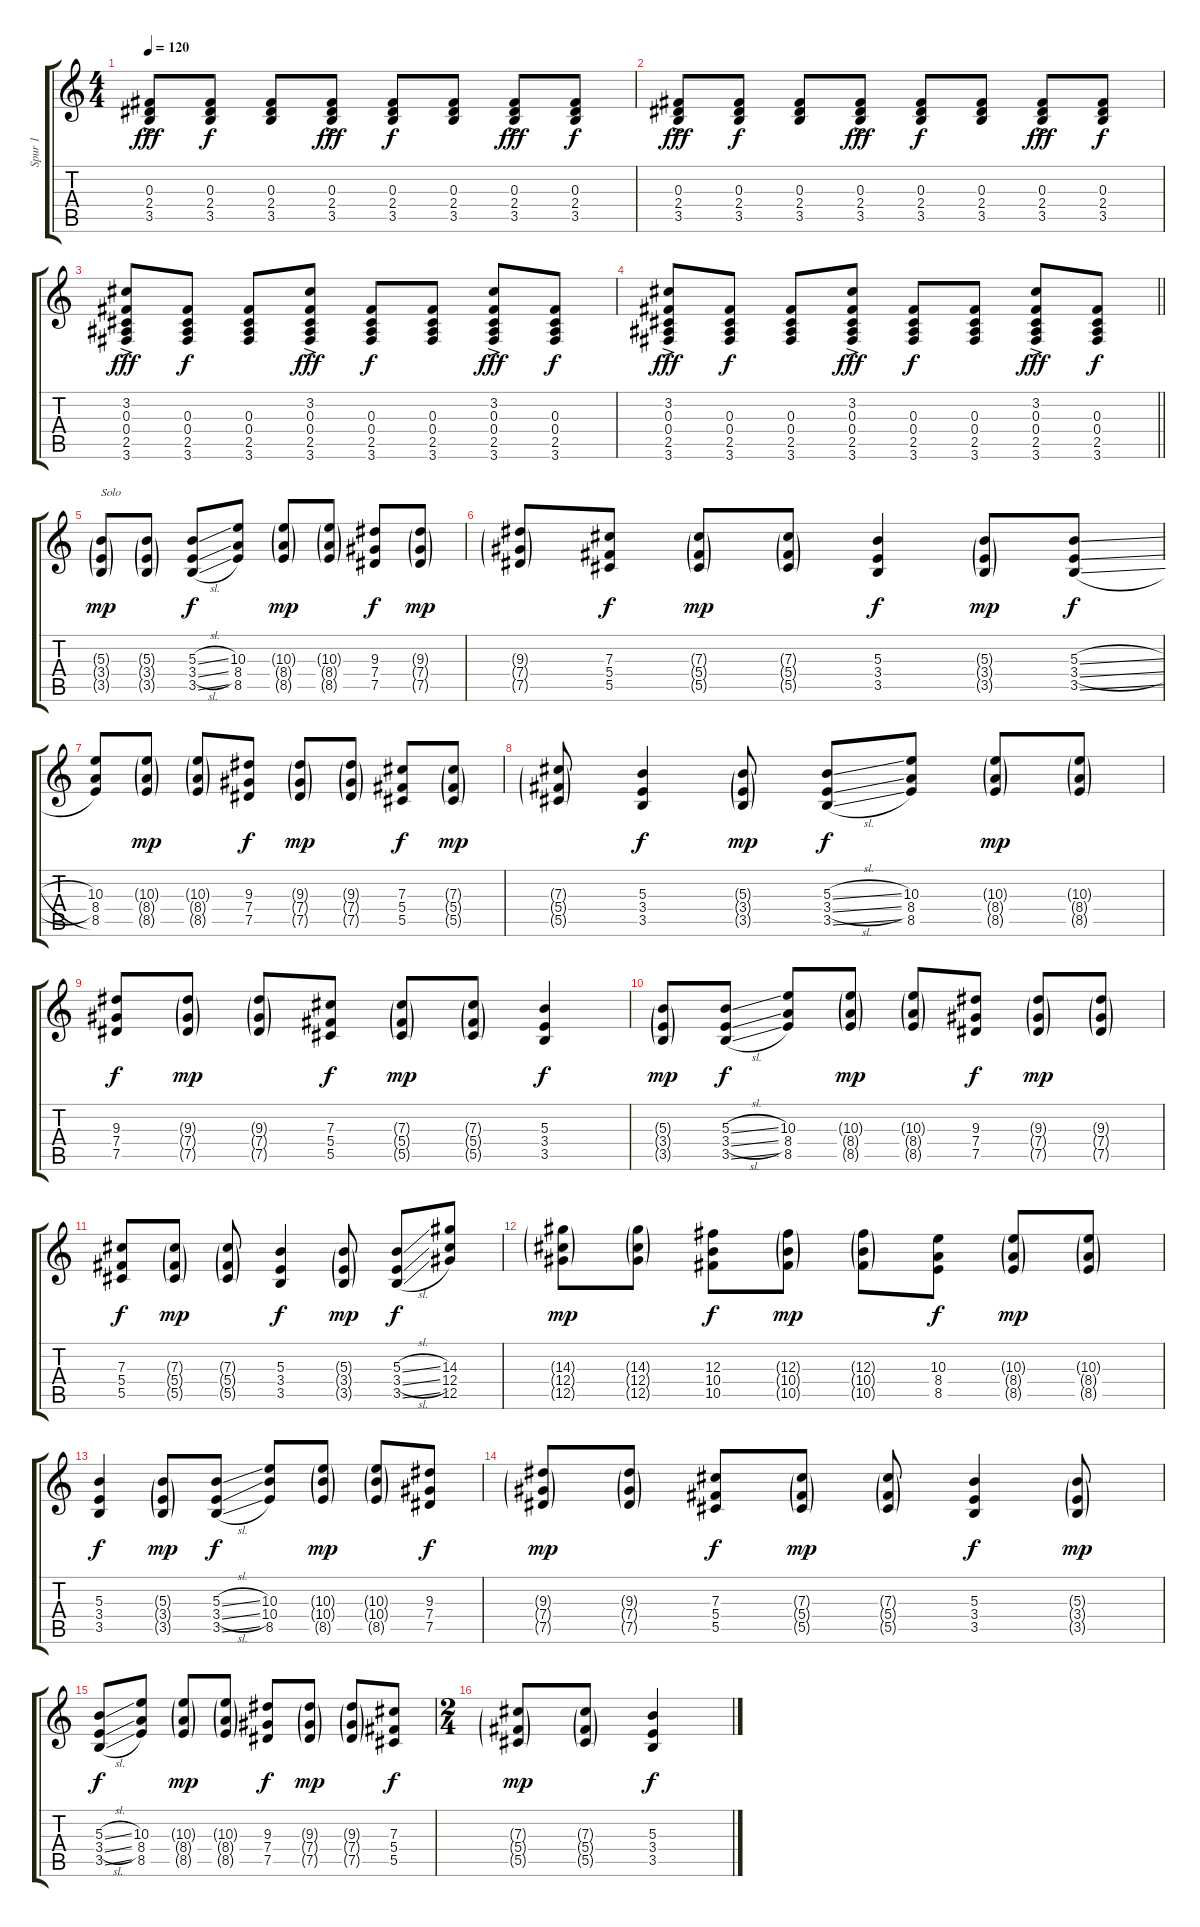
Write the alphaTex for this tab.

\track ("Spur 1" "Spur 1") {instrument acousticguitarsteel}
\staff {score tabs}
\tuning (Eb4 Bb3 Gb3 Db3 Ab2 Eb2) {hide}
\ts (4 4)
\tempo 120
\clef g2
\ks c
(0.3{ac} 2.4{ac} 3.5{ac}).8{dy fff} (0.3 2.4 3.5).8{dy f} (0.3 2.4 3.5).8 (0.3{ac} 2.4{ac} 3.5{ac}).8{dy fff} (0.3 2.4 3.5).8{dy f} (0.3 2.4 3.5).8 (0.3{ac} 2.4{ac} 3.5{ac}).8{dy fff} (0.3 2.4 3.5).8{dy f} |
(0.3{ac} 2.4{ac} 3.5{ac}).8{dy fff} (0.3 2.4 3.5).8{dy f} (0.3 2.4 3.5).8 (0.3{ac} 2.4{ac} 3.5{ac}).8{dy fff} (0.3 2.4 3.5).8{dy f} (0.3 2.4 3.5).8 (0.3{ac} 2.4{ac} 3.5{ac}).8{dy fff} (0.3 2.4 3.5).8{dy f} |
(3.2{ac} 0.3{ac} 0.4{ac} 2.5{ac} 3.6{ac}).8{dy fff} (0.3 0.4 2.5 3.6).8{dy f} (0.3 0.4 2.5 3.6).8 (3.2{ac} 0.3{ac} 0.4{ac} 2.5{ac} 3.6{ac}).8{dy fff} (0.3 0.4 2.5 3.6).8{dy f} (0.3 0.4 2.5 3.6).8 (3.2{ac} 0.3{ac} 0.4{ac} 2.5{ac} 3.6{ac}).8{dy fff} (0.3 0.4 2.5 3.6).8{dy f} |
\barLineRight lightlight
(3.2{ac} 0.3{ac} 0.4{ac} 2.5{ac} 3.6{ac}).8{dy fff} (0.3 0.4 2.5 3.6).8{dy f} (0.3 0.4 2.5 3.6).8 (3.2{ac} 0.3{ac} 0.4{ac} 2.5{ac} 3.6{ac}).8{dy fff} (0.3 0.4 2.5 3.6).8{dy f} (0.3 0.4 2.5 3.6).8 (3.2{ac} 0.3{ac} 0.4{ac} 2.5{ac} 3.6{ac}).8{dy fff} (0.3 0.4 2.5 3.6).8{dy f} |
(5.3{g} 3.4{g} 3.5{g}).8{txt "Solo" dy mp volume 10} (5.3{g} 3.4{g} 3.5{g}).8 (5.3{sl} 3.4{sl} 3.5{sl}).8{dy f} (10.3 8.4 8.5).8 (10.3{g} 8.4{g} 8.5{g}).8{dy mp} (10.3{g} 8.4{g} 8.5{g}).8 (9.3 7.4 7.5).8{dy f} (9.3{g} 7.4{g} 7.5{g}).8{dy mp} |
(9.3{g} 7.4{g} 7.5{g}).8 (7.3 5.4 5.5).8{dy f} (7.3{g} 5.4{g} 5.5{g}).8{dy mp} (7.3{g} 5.4{g} 5.5{g}).8 (5.3 3.4 3.5).4{dy f} (5.3{g} 3.4{g} 3.5{g}).8{dy mp} (5.3{sl} 3.4{sl} 3.5{sl}).8{dy f} |
(10.3 8.4 8.5).8 (10.3{g} 8.4{g} 8.5{g}).8{dy mp} (10.3{g} 8.4{g} 8.5{g}).8 (9.3 7.4 7.5).8{dy f} (9.3{g} 7.4{g} 7.5{g}).8{dy mp} (9.3{g} 7.4{g} 7.5{g}).8 (7.3 5.4 5.5).8{dy f} (7.3{g} 5.4{g} 5.5{g}).8{dy mp} |
(7.3{g} 5.4{g} 5.5{g}).8 (5.3 3.4 3.5).4{dy f} (5.3{g} 3.4{g} 3.5{g}).8{dy mp} (5.3{sl} 3.4{sl} 3.5{sl}).8{dy f} (10.3 8.4 8.5).8 (10.3{g} 8.4{g} 8.5{g}).8{dy mp} (10.3{g} 8.4{g} 8.5{g}).8 |
(9.3 7.4 7.5).8{dy f} (9.3{g} 7.4{g} 7.5{g}).8{dy mp} (9.3{g} 7.4{g} 7.5{g}).8 (7.3 5.4 5.5).8{dy f} (7.3{g} 5.4{g} 5.5{g}).8{dy mp} (7.3{g} 5.4{g} 5.5{g}).8 (5.3 3.4 3.5).4{dy f} |
(5.3{g} 3.4{g} 3.5{g}).8{dy mp} (5.3{sl} 3.4{sl} 3.5{sl}).8{dy f} (10.3 8.4 8.5).8 (10.3{g} 8.4{g} 8.5{g}).8{dy mp} (10.3{g} 8.4{g} 8.5{g}).8 (9.3 7.4 7.5).8{dy f} (9.3{g} 7.4{g} 7.5{g}).8{dy mp} (9.3{g} 7.4{g} 7.5{g}).8 |
(7.3 5.4 5.5).8{dy f} (7.3{g} 5.4{g} 5.5{g}).8{dy mp} (7.3{g} 5.4{g} 5.5{g}).8 (5.3 3.4 3.5).4{dy f} (5.3{g} 3.4{g} 3.5{g}).8{dy mp} (5.3{sl} 3.4{sl} 3.5{sl}).8{dy f} (14.3 12.4 12.5).8 |
(14.3{g} 12.4{g} 12.5{g}).8{dy mp} (14.3{g} 12.4{g} 12.5{g}).8 (12.3 10.4 10.5).8{dy f} (12.3{g} 10.4{g} 10.5{g}).8{dy mp} (12.3{g} 10.4{g} 10.5{g}).8 (10.3 8.4 8.5).8{dy f} (10.3{g} 8.4{g} 8.5{g}).8{dy mp} (10.3{g} 8.4{g} 8.5{g}).8 |
(5.3 3.4 3.5).4{dy f} (5.3{g} 3.4{g} 3.5{g}).8{dy mp} (5.3{sl} 3.4{sl} 3.5{sl}).8{dy f} (10.3 10.4 8.5).8 (10.3{g} 10.4{g} 8.5{g}).8{dy mp} (10.3{g} 10.4{g} 8.5{g}).8 (9.3 7.4 7.5).8{dy f} |
(9.3{g} 7.4{g} 7.5{g}).8{dy mp} (9.3{g} 7.4{g} 7.5{g}).8 (7.3 5.4 5.5).8{dy f} (7.3{g} 5.4{g} 5.5{g}).8{dy mp} (7.3{g} 5.4{g} 5.5{g}).8 (5.3 3.4 3.5).4{dy f} (5.3{g} 3.4{g} 3.5{g}).8{dy mp} |
(5.3{sl} 3.4{sl} 3.5{sl}).8{dy f} (10.3 8.4 8.5).8 (10.3{g} 8.4{g} 8.5{g}).8{dy mp} (10.3{g} 8.4{g} 8.5{g}).8 (9.3 7.4 7.5).8{dy f} (9.3{g} 7.4{g} 7.5{g}).8{dy mp} (9.3{g} 7.4{g} 7.5{g}).8 (7.3 5.4 5.5).8{dy f} |
\ts (2 4)
(7.3{g} 5.4{g} 5.5{g}).8{dy mp} (7.3{g} 5.4{g} 5.5{g}).8 (5.3 3.4 3.5).4{dy f}
